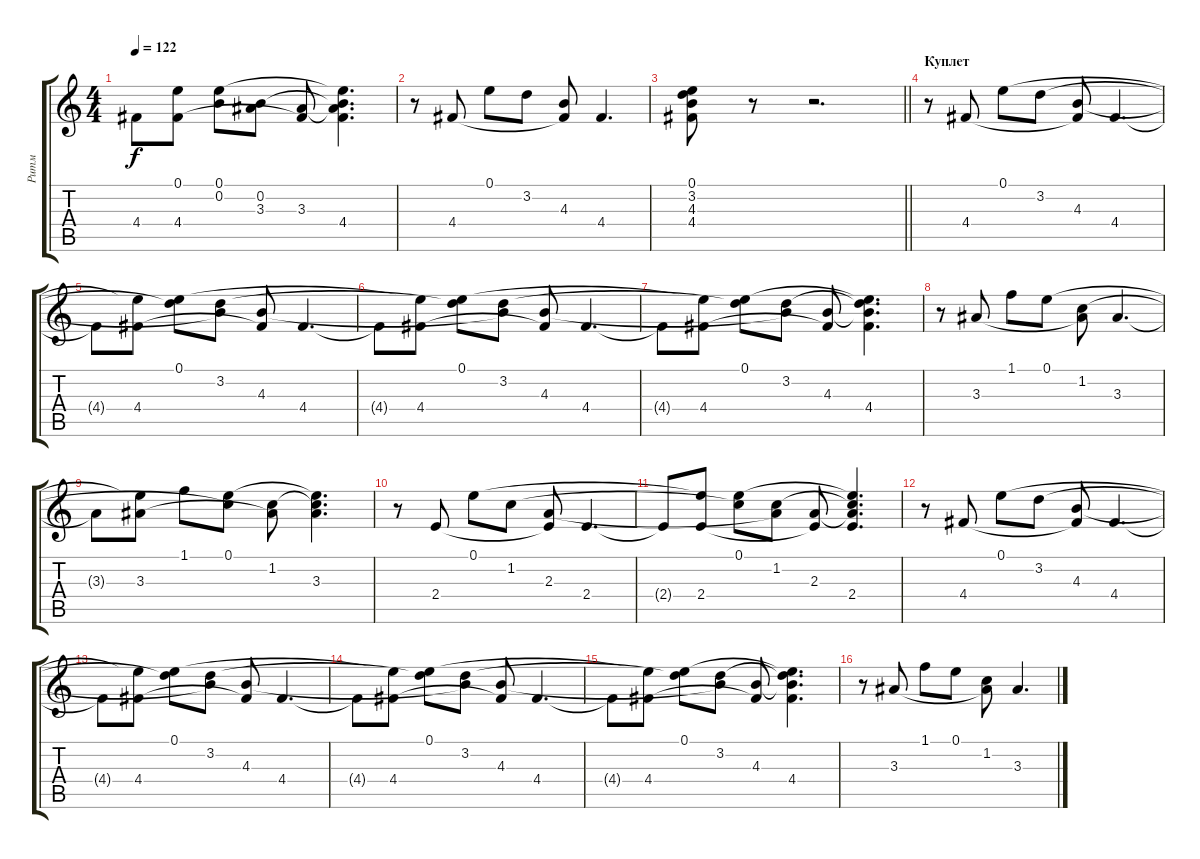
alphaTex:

\track ("Ритм" "Ритм") {instrument electricguitarclean}
\staff {score tabs}
\tuning (E4 B3 G3 D3 A2 E2) {hide}
\ts (4 4)
\tempo 122
\clef g2
\ks c
4.4{t}.8{dy f} (0.1{t} 4.4).8 (0.1 0.2{t}).8 (0.2 3.3{t}).8 (3.3 4.4{t}).8 (0.1{t} 0.2{t} 3.3{t} 4.4).4{d} |
r.8 4.4.8 0.1.8 3.2.8 (4.3 4.4{t}).8 4.4.4{d} |
\barLineRight lightlight
(0.1 3.2 4.3 4.4).8 r.8 r.2{d} |
\section ("" "Куплет")
r.8 4.4.8 0.1.8 3.2.8 (4.3 4.4{t}).8 4.4.4{d} |
4.4{t}.8 (0.1{t} 4.4).8 (0.1 3.2{t}).8 (3.2 4.3{t}).8 (4.3 4.4{t}).8 4.4.4{d} |
4.4{t}.8 (0.1{t} 4.4).8 (0.1 3.2{t}).8 (3.2 4.3{t}).8 (4.3 4.4{t}).8 4.4.4{d} |
4.4{t}.8 (0.1{t} 4.4).8 (0.1 3.2{t}).8 (3.2 4.3{t}).8 (4.3 4.4{t}).8 (0.1{t} 3.2{t} 4.3{t} 4.4).4{d} |
r.8 3.3.8 1.1.8 0.1.8 (1.2 3.3{t}).8 3.3.4{d} |
3.3{t}.8 (0.1{t} 3.3).8 1.1.8 (0.1 1.2{t}).8 (1.2 3.3{t}).8 (0.1{t} 1.2{t} 3.3).4{d} |
r.8 2.4.8 0.1.8 1.2.8 (2.3 2.4{t}).8 2.4.4{d} |
2.4{t}.8 (0.1{t} 2.4).8 (0.1 1.2{t}).8 (1.2 2.3{t}).8 (2.3 2.4{t}).8 (0.1{t} 1.2{t} 2.3{t} 2.4).4{d} |
r.8 4.4.8 0.1.8 3.2.8 (4.3 4.4{t}).8 4.4.4{d} |
4.4{t}.8 (0.1{t} 4.4).8 (0.1 3.2{t}).8 (3.2 4.3{t}).8 (4.3 4.4{t}).8 4.4.4{d} |
4.4{t}.8 (0.1{t} 4.4).8 (0.1 3.2{t}).8 (3.2 4.3{t}).8 (4.3 4.4{t}).8 4.4.4{d} |
4.4{t}.8 (0.1{t} 4.4).8 (0.1 3.2{t}).8 (3.2 4.3{t}).8 (4.3 4.4{t}).8 (0.1{t} 3.2{t} 4.3{t} 4.4).4{d} |
r.8 3.3.8 1.1.8 0.1.8 (1.2 3.3{t}).8 3.3.4{d}
